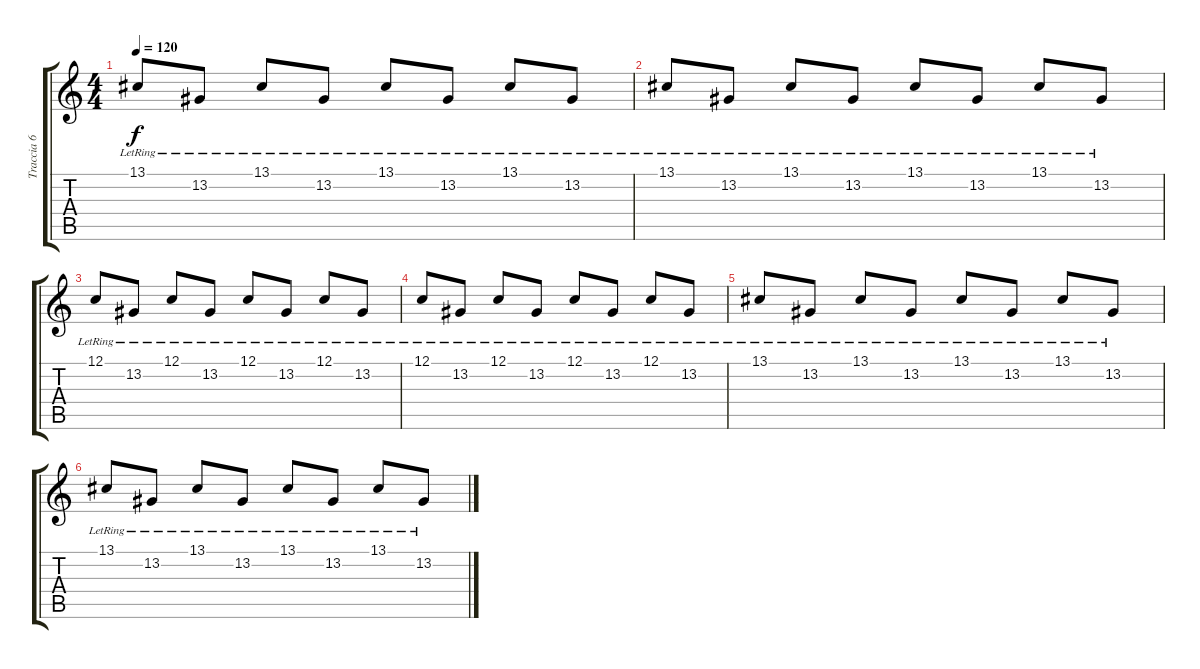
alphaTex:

\track ("Traccia 6" "Traccia 6") {instrument acousticgrandpiano}
\staff {score tabs}
\tuning (C4 G3 Eb3 Bb2 F2 C2) {hide}
\ts (4 4)
\tempo 120
\clef g2
\ks c
13.1{lr}.8{dy f} 13.2{lr}.8 13.1{lr}.8 13.2{lr}.8 13.1{lr}.8 13.2{lr}.8 13.1{lr}.8 13.2{lr}.8 |
13.1{lr}.8 13.2{lr}.8 13.1{lr}.8 13.2{lr}.8 13.1{lr}.8 13.2{lr}.8 13.1{lr}.8 13.2{lr}.8 |
12.1{lr}.8 13.2{lr}.8 12.1{lr}.8 13.2{lr}.8 12.1{lr}.8 13.2{lr}.8 12.1{lr}.8 13.2{lr}.8 |
12.1{lr}.8 13.2{lr}.8 12.1{lr}.8 13.2{lr}.8 12.1{lr}.8 13.2{lr}.8 12.1{lr}.8 13.2{lr}.8 |
13.1{lr}.8 13.2{lr}.8 13.1{lr}.8 13.2{lr}.8 13.1{lr}.8 13.2{lr}.8 13.1{lr}.8 13.2{lr}.8 |
13.1{lr}.8 13.2{lr}.8 13.1{lr}.8 13.2{lr}.8 13.1{lr}.8 13.2{lr}.8 13.1{lr}.8 13.2{lr}.8
